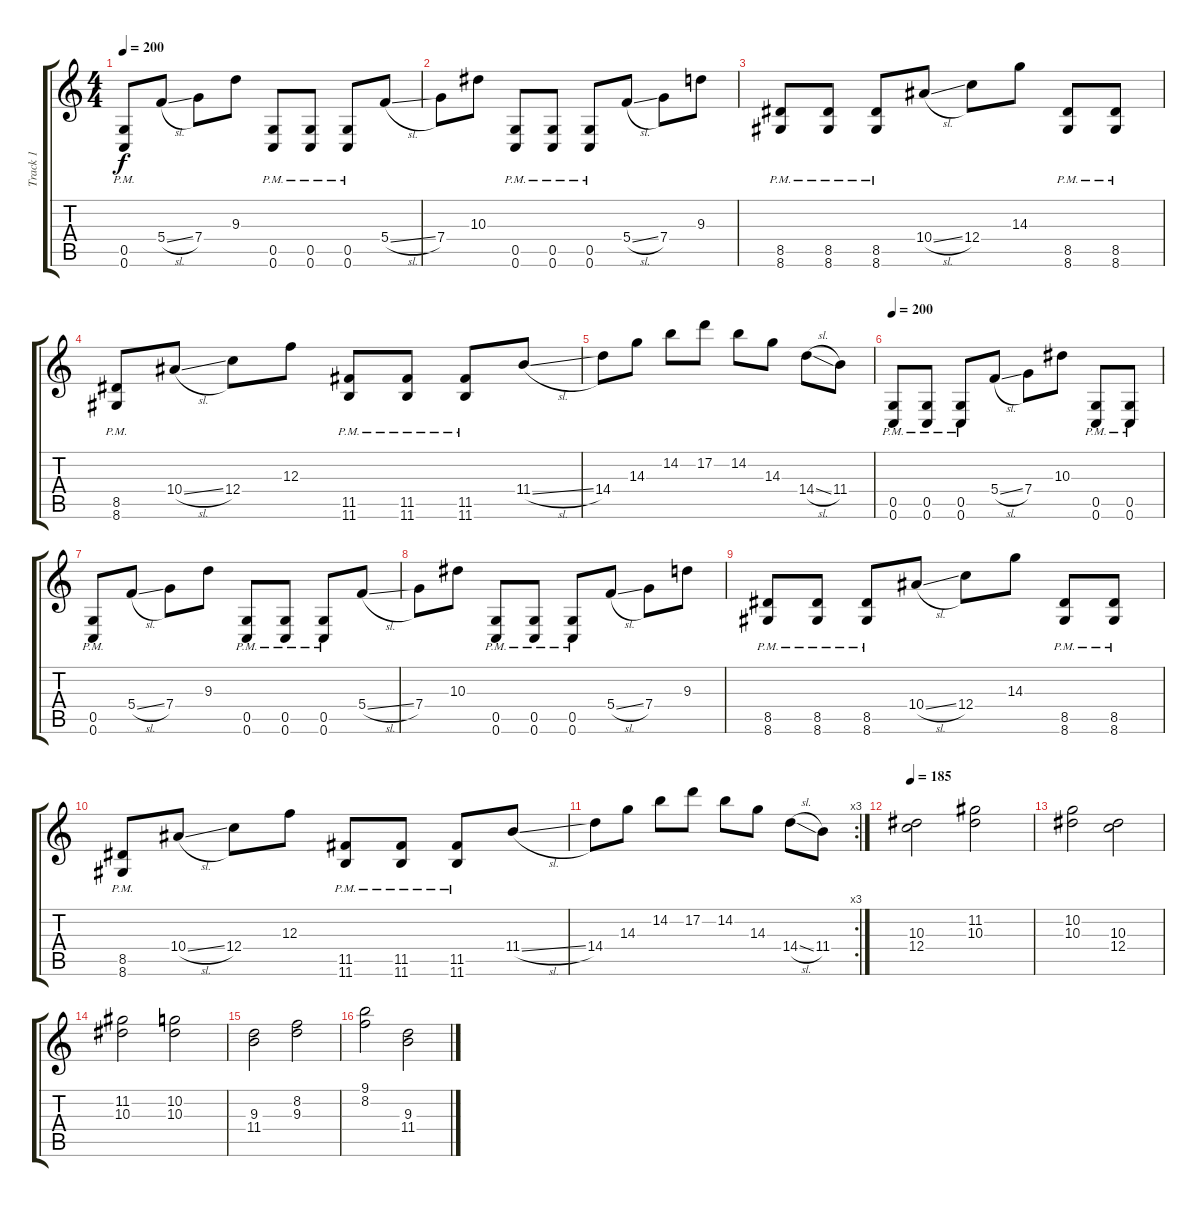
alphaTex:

\track ("Track 1" "Track 1") {instrument electricguitarjazz}
\staff {score tabs}
\tuning (D4 A3 F3 C3 G2 C2) {hide}
\ts (4 4)
\tempo 200
\clef g2
\ks c
(0.5{pm} 0.6{pm}).8{dy f} 5.4{sl}.8 7.4.8 9.3.8 (0.5{pm} 0.6{pm}).8 (0.5{pm} 0.6{pm}).8 (0.5{pm} 0.6{pm}).8 5.4{sl}.8 |
7.4.8 10.3.8 (0.5{pm} 0.6{pm}).8 (0.5{pm} 0.6{pm}).8 (0.5{pm} 0.6{pm}).8 5.4{sl}.8 7.4.8 9.3.8 |
(8.5{pm} 8.6{pm}).8 (8.5{pm} 8.6{pm}).8 (8.5{pm} 8.6{pm}).8 10.4{sl}.8 12.4.8 14.3.8 (8.5{pm} 8.6{pm}).8 (8.5{pm} 8.6{pm}).8 |
(8.5{pm} 8.6{pm}).8 10.4{sl}.8 12.4.8 12.3.8 (11.5{pm} 11.6{pm}).8 (11.5{pm} 11.6{pm}).8 (11.5{pm} 11.6{pm}).8 11.4{sl}.8 |
14.4.8 14.3.8 14.2.8 17.2.8 14.2.8 14.3.8 14.4{sl}.8 11.4.8 |
\tempo 200
(0.5 0.6{pm}).8 (0.5 0.6{pm}).8 (0.5 0.6{pm}).8 5.4{sl}.8 7.4.8 10.3.8 (0.5{pm} 0.6{pm}).8 (0.5{pm} 0.6{pm}).8 |
(0.5{pm} 0.6{pm}).8 5.4{sl}.8 7.4.8 9.3.8 (0.5{pm} 0.6{pm}).8 (0.5{pm} 0.6{pm}).8 (0.5{pm} 0.6{pm}).8 5.4{sl}.8 |
7.4.8 10.3.8 (0.5{pm} 0.6{pm}).8 (0.5{pm} 0.6{pm}).8 (0.5{pm} 0.6{pm}).8 5.4{sl}.8 7.4.8 9.3.8 |
(8.5{pm} 8.6{pm}).8 (8.5{pm} 8.6{pm}).8 (8.5{pm} 8.6{pm}).8 10.4{sl}.8 12.4.8 14.3.8 (8.5{pm} 8.6{pm}).8 (8.5{pm} 8.6{pm}).8 |
(8.5{pm} 8.6{pm}).8 10.4{sl}.8 12.4.8 12.3.8 (11.5{pm} 11.6{pm}).8 (11.5{pm} 11.6{pm}).8 (11.5{pm} 11.6{pm}).8 11.4{sl}.8 |
\rc 3
14.4.8 14.3.8 14.2.8 17.2.8 14.2.8 14.3.8 14.4{sl}.8 11.4.8 |
\tempo 185
(10.3 12.4).2 (11.2 10.3).2 |
(10.2 10.3).2 (10.3 12.4).2 |
(11.2 10.3).2 (10.2 10.3).2 |
(9.3 11.4).2 (8.2 9.3).2 |
(9.1 8.2).2 (9.3 11.4).2
